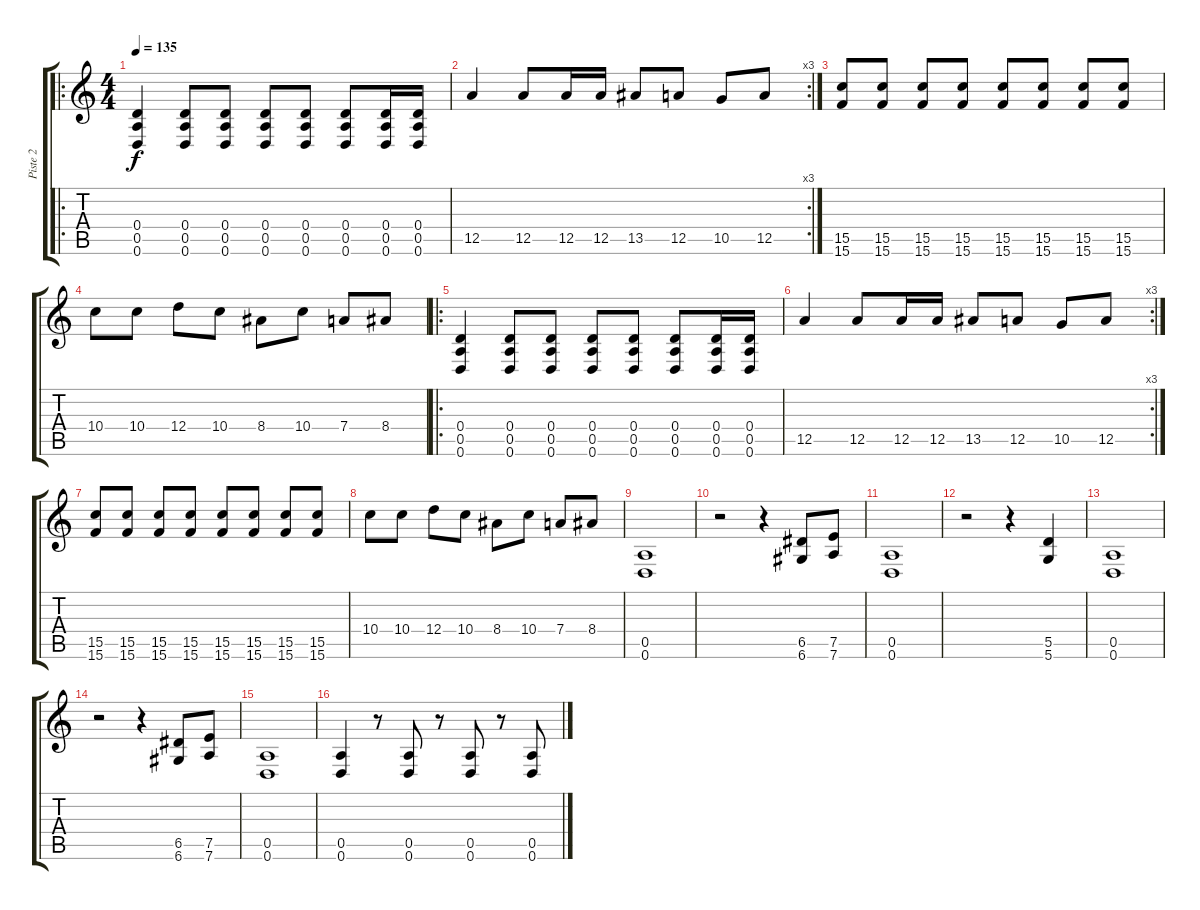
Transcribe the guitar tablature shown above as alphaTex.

\track ("Piste 2" "Piste 2") {instrument distortionguitar}
\staff {score tabs}
\tuning (E4 B3 G3 D3 A2 D2) {hide}
\ro
\ts (4 4)
\tempo 135
\clef g2
\ks c
(0.4 0.5 0.6).4{dy f} (0.4 0.5 0.6).8 (0.4 0.5 0.6).8 (0.4 0.5 0.6).8 (0.4 0.5 0.6).8 (0.4 0.5 0.6).8 (0.4 0.5 0.6).16 (0.4 0.5 0.6).16 |
\rc 3
12.5.4 12.5.8 12.5.16 12.5.16 13.5.8 12.5.8 10.5.8 12.5.8 |
(15.5 15.6).8 (15.5 15.6).8 (15.5 15.6).8 (15.5 15.6).8 (15.5 15.6).8 (15.5 15.6).8 (15.5 15.6).8 (15.5 15.6).8 |
10.4.8 10.4.8 12.4.8 10.4.8 8.4.8 10.4.8 7.4.8 8.4.8 |
\ro
(0.4 0.5 0.6).4 (0.4 0.5 0.6).8 (0.4 0.5 0.6).8 (0.4 0.5 0.6).8 (0.4 0.5 0.6).8 (0.4 0.5 0.6).8 (0.4 0.5 0.6).16 (0.4 0.5 0.6).16 |
\rc 3
12.5.4 12.5.8 12.5.16 12.5.16 13.5.8 12.5.8 10.5.8 12.5.8 |
(15.5 15.6).8 (15.5 15.6).8 (15.5 15.6).8 (15.5 15.6).8 (15.5 15.6).8 (15.5 15.6).8 (15.5 15.6).8 (15.5 15.6).8 |
10.4.8 10.4.8 12.4.8 10.4.8 8.4.8 10.4.8 7.4.8 8.4.8 |
(0.5 0.6).1{instrument distortionguitar} |
r.2 r.4 (6.5 6.6).8 (7.5 7.6).8 |
(0.5 0.6).1 |
r.2 r.4 (5.5 5.6).4 |
(0.5 0.6).1 |
r.2 r.4 (6.5 6.6).8 (7.5 7.6).8 |
(0.5 0.6).1 |
(0.5 0.6).4 r.8 (0.5 0.6).8 r.8 (0.5 0.6).8 r.8 (0.5 0.6).8
